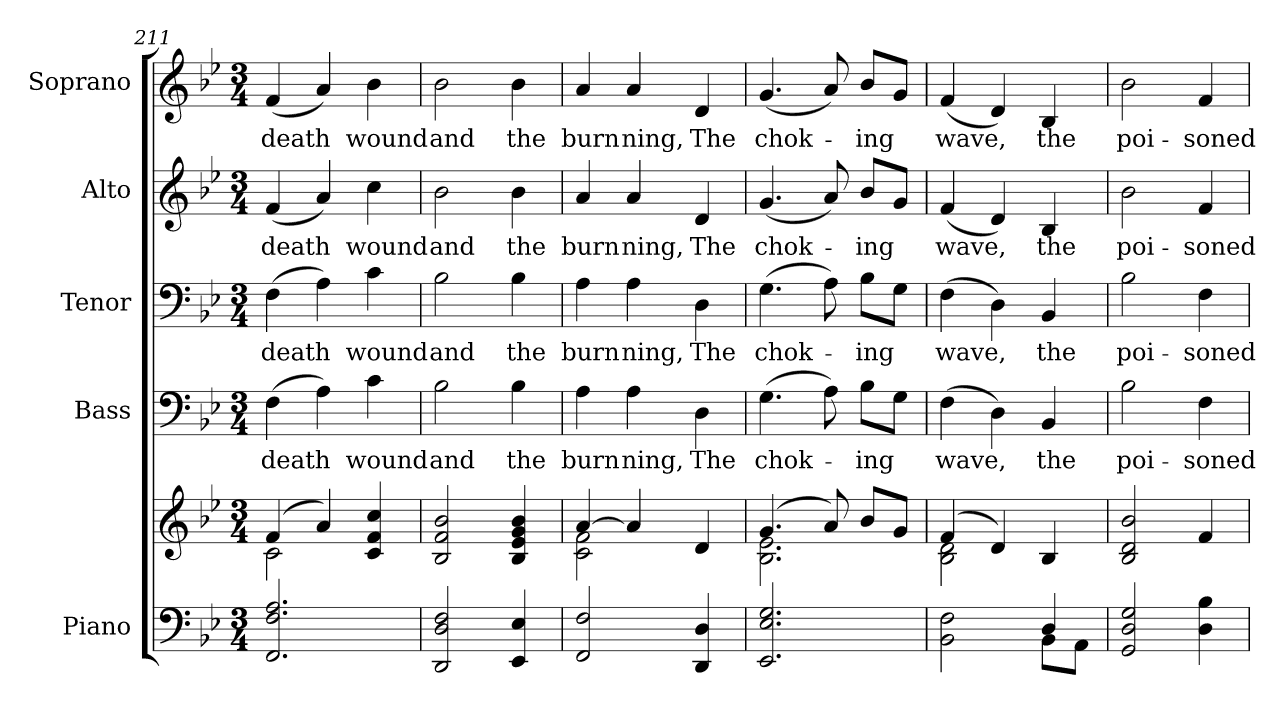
**kern	**kern	**kern	**text	**kern	**text	**kern	**text	**kern	**text
*part5	*part5	*part4	*part4	*part3	*part3	*part2	*part2	*part1	*part1
*staff6	*staff5	*staff4	*staff4	*staff3	*staff3	*staff2	*staff2	*staff1	*staff1
*I"Piano	*	*I"Bass	*	*I"Tenor	*	*I"Alto	*	*I"Soprano	*
*I'Pno.	*	*I'B.	*	*I'T.	*	*I'A.	*	*I'S.	*
*clefF4	*clefG2	*clefF4	*	*clefF4	*	*clefG2	*	*clefG2	*
*k[b-e-]	*k[b-e-]	*k[b-e-]	*	*k[b-e-]	*	*k[b-e-]	*	*k[b-e-]	*
*g:	*g:	*g:	*	*g:	*	*g:	*	*g:	*
*M3/4	*M3/4	*M3/4	*	*M3/4	*	*M3/4	*	*M3/4	*
=211	=211	=211	=211	=211	=211	=211	=211	=211	=211
*	*^	*	*	*	*	*	*	*	*
!	!	!	!	!LO:LY:b:color=#000000	!	!	!	!	!	!
!	!	!	!	!	!	!LO:LY:b:color=#000000	!	!	!	!
!	!	!	!	!	!	!	!	!LO:LY:b:color=#000000	!	!
!	!	!	!	!	!	!	!	!	!	!LO:LY:b:color=#000000
2.FFi/ 2.Fi 2.Ai	(4fi/	2ci\	(4Fi\	death	(4Fi\	death	(4fi/	death	(4fi/	death
.	4ai/)	.	4Ai\)	.	4Ai\)	.	4ai/)	.	4ai/)	.
!	!	!	!	!LO:LY:b:color=#000000	!	!	!	!	!	!
!	!	!	!	!	!	!LO:LY:b:color=#000000	!	!	!	!
!	!	!	!	!	!	!	!	!LO:LY:b:color=#000000	!	!
!	!	!	!	!	!	!	!	!	!	!LO:LY:b:color=#000000
.	4ci/ 4fi 4cci	4ryy	4ci\	wound	4ci\	wound	4cci\	wound	4b-i\	wound
*	*v	*v	*	*	*	*	*	*	*	*
=212	=212	=212	=212	=212	=212	=212	=212	=212	=212
*	*^	*	*	*	*	*	*	*	*
!	!	!	!	!LO:LY:b:color=#000000	!	!	!	!	!	!
*	*v	*v	*	*	*	*	*	*	*	*
*	*^	*	*	*	*	*	*	*	*
!	!	!	!	!	!	!LO:LY:b:color=#000000	!	!	!	!
*	*v	*v	*	*	*	*	*	*	*	*
*	*^	*	*	*	*	*	*	*	*
!	!	!	!	!	!	!	!	!LO:LY:b:color=#000000	!	!
*	*v	*v	*	*	*	*	*	*	*	*
*	*^	*	*	*	*	*	*	*	*
!	!	!	!	!	!	!	!	!	!	!LO:LY:b:color=#000000
*	*v	*v	*	*	*	*	*	*	*	*
2DDi/ 2Di 2Fi	2B-i/ 2fi 2b-i	2B-i\	and	2B-i\	and	2b-i\	and	2b-i\	and
!	!	!	!LO:LY:b:color=#000000	!	!	!	!	!	!
!	!	!	!	!	!LO:LY:b:color=#000000	!	!	!	!
!	!	!	!	!	!	!	!LO:LY:b:color=#000000	!	!
!	!	!	!	!	!	!	!	!	!LO:LY:b:color=#000000
4EE-i/ 4E-i	4B-i/ 4e-i 4gi 4b-i	4B-i\	the	4B-i\	the	4b-i\	the	4b-i\	the
=213	=213	=213	=213	=213	=213	=213	=213	=213	=213
*	*^	*	*	*	*	*	*	*	*
!	!	!	!	!LO:LY:b:color=#000000	!	!	!	!	!	!
!	!	!	!	!	!	!LO:LY:b:color=#000000	!	!	!	!
!	!	!	!	!	!	!	!	!LO:LY:b:color=#000000	!	!
!	!	!	!	!	!	!	!	!	!	!LO:LY:b:color=#000000
2FFi/ 2Fi	[>4ai/	2ci\ 2fi	4Ai\	burn	4Ai\	burn	4ai/	burn	4ai/	burn
!	!	!	!	!LO:LY:b:color=#000000	!	!	!	!	!	!
!	!	!	!	!	!	!LO:LY:b:color=#000000	!	!	!	!
!	!	!	!	!	!	!	!	!LO:LY:b:color=#000000	!	!
!	!	!	!	!	!	!	!	!	!	!LO:LY:b:color=#000000
.	4ai/]	.	4Ai\	ning,	4Ai\	ning,	4ai/	ning,	4ai/	ning,
!	!	!	!	!LO:LY:b:color=#000000	!	!	!	!	!	!
!	!	!	!	!	!	!LO:LY:b:color=#000000	!	!	!	!
!	!	!	!	!	!	!	!	!LO:LY:b:color=#000000	!	!
!	!	!	!	!	!	!	!	!	!	!LO:LY:b:color=#000000
4DDi/ 4Di	4di/	4ryy	4Di\	The	4Di\	The	4di/	The	4di/	The
=214	=214	=214	=214	=214	=214	=214	=214	=214	=214	=214
!	!	!	!	!LO:LY:b:color=#000000	!	!	!	!	!	!
!	!	!	!	!	!	!LO:LY:b:color=#000000	!	!	!	!
!	!	!	!	!	!	!	!	!LO:LY:b:color=#000000	!	!
!	!	!	!	!	!	!	!	!	!	!LO:LY:b:color=#000000
2.EE-i/ 2.E-i 2.Gi	(4.gi/	2.B-i\ 2.e-i	(4.Gi\	chok-	(4.Gi\	chok-	(4.gi/	chok-	(4.gi/	chok-
.	8ai/)	.	8Ai\)	.	8Ai\)	.	8ai/)	.	8ai/)	.
!	!	!	!	!LO:LY:b:color=#000000	!	!	!	!	!	!
!	!	!	!	!	!	!LO:LY:b:color=#000000	!	!	!	!
!	!	!	!	!	!	!	!	!LO:LY:b:color=#000000	!	!
!	!	!	!	!	!	!	!	!	!	!LO:LY:b:color=#000000
.	8b-i/L	.	8B-i\L	-ing	8B-i\L	-ing	8b-i/L	-ing	8b-i/L	-ing
.	8gi/J	.	8Gi\J	.	8Gi\J	.	8gi/J	.	8gi/J	.
!!LO:PB:g=z
=215	=215	=215	=215	=215	=215	=215	=215	=215	=215	=215
*^	*	*	*	*	*	*	*	*	*	*
!	!	!	!	!	!LO:LY:b:color=#000000	!	!	!	!	!	!
!	!	!	!	!	!	!	!LO:LY:b:color=#000000	!	!	!	!
!	!	!	!	!	!	!	!	!	!LO:LY:b:color=#000000	!	!
!	!	!	!	!	!	!	!	!	!	!	!LO:LY:b:color=#000000
2BB-i\ 2Fi	2ryy	(4fi/	2B-i\ 2di	(4Fi\	wave,	(4Fi\	wave,	(4fi/	wave,	(4fi/	wave,
.	.	4di/)	.	4Di\)	.	4Di\)	.	4di/)	.	4di/)	.
!	!	!	!	!	!LO:LY:b:color=#000000	!	!	!	!	!	!
!	!	!	!	!	!	!	!LO:LY:b:color=#000000	!	!	!	!
!	!	!	!	!	!	!	!	!	!LO:LY:b:color=#000000	!	!
!	!	!	!	!	!	!	!	!	!	!	!LO:LY:b:color=#000000
4Di/	8BB-i\L	4B-i/	4ryy	4BB-i/	the	4BB-i/	the	4B-i/	the	4B-i/	the
.	8AAi\J	.	.	.	.	.	.	.	.	.	.
*v	*v	*	*	*	*	*	*	*	*	*	*
*	*v	*v	*	*	*	*	*	*	*	*
=216	=216	=216	=216	=216	=216	=216	=216	=216	=216
*^	*	*	*	*	*	*	*	*	*
!	!	!	!	!LO:LY:b:color=#000000	!	!	!	!	!	!
*v	*v	*	*	*	*	*	*	*	*	*
*^	*	*	*	*	*	*	*	*	*
!	!	!	!	!	!	!LO:LY:b:color=#000000	!	!	!	!
*v	*v	*	*	*	*	*	*	*	*	*
*^	*	*	*	*	*	*	*	*	*
!	!	!	!	!	!	!	!	!LO:LY:b:color=#000000	!	!
*v	*v	*	*	*	*	*	*	*	*	*
*^	*	*	*	*	*	*	*	*	*
!	!	!	!	!	!	!	!	!	!	!LO:LY:b:color=#000000
*v	*v	*	*	*	*	*	*	*	*	*
2GGi/ 2Di 2Gi	2B-i/ 2di 2b-i	2B-i\	poi-	2B-i\	poi-	2b-i\	poi-	2b-i\	poi-
!	!	!	!LO:LY:b:color=#000000	!	!	!	!	!	!
!	!	!	!	!	!LO:LY:b:color=#000000	!	!	!	!
!	!	!	!	!	!	!	!LO:LY:b:color=#000000	!	!
!	!	!	!	!	!	!	!	!	!LO:LY:b:color=#000000
4Di\ 4B-i	4fi/	4Fi\	-soned	4Fi\	-soned	4fi/	-soned	4fi/	-soned
=	=	=	=	=	=	=	=	=	=
*-	*-	*-	*-	*-	*-	*-	*-	*-	*-
